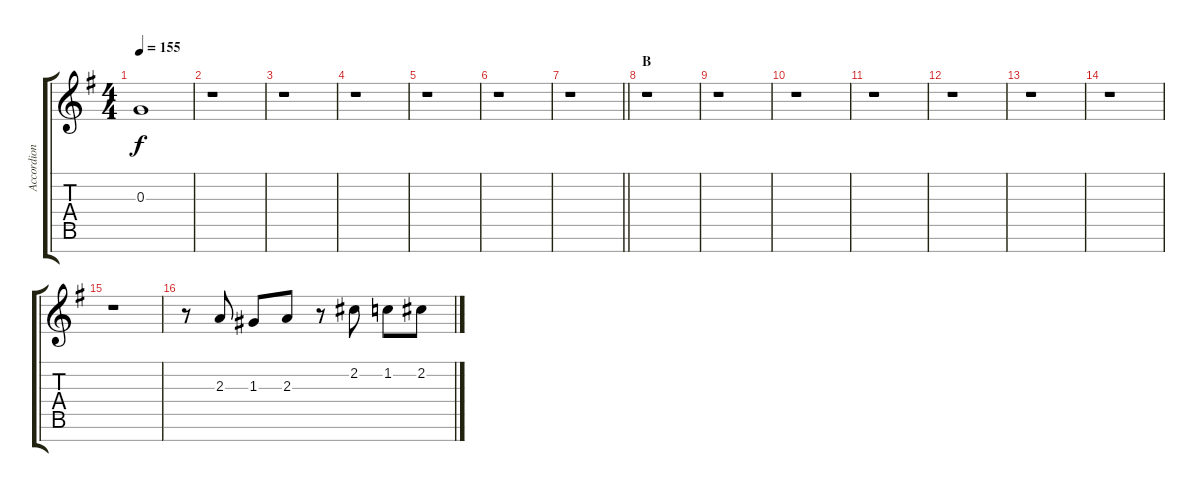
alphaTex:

\track ("Accordion" "Accordion") {instrument accordion}
\staff {score tabs}
\tuning (E5 B4 G4 D4 A3 E3 B2) {hide}
\ts (4 4)
\tempo 155
\clef g2
\ks g
0.3{t}.1{dy f} |
r.1 |
r.1 |
r.1 |
r.1 |
r.1 |
\barLineRight lightlight
r.1 |
\section ("" "B")
r.1 |
r.1 |
r.1 |
r.1 |
r.1 |
r.1 |
r.1 |
r.1 |
r.8 2.3.8 1.3.8 2.3.8 r.8 2.2.8 1.2.8 2.2.8
